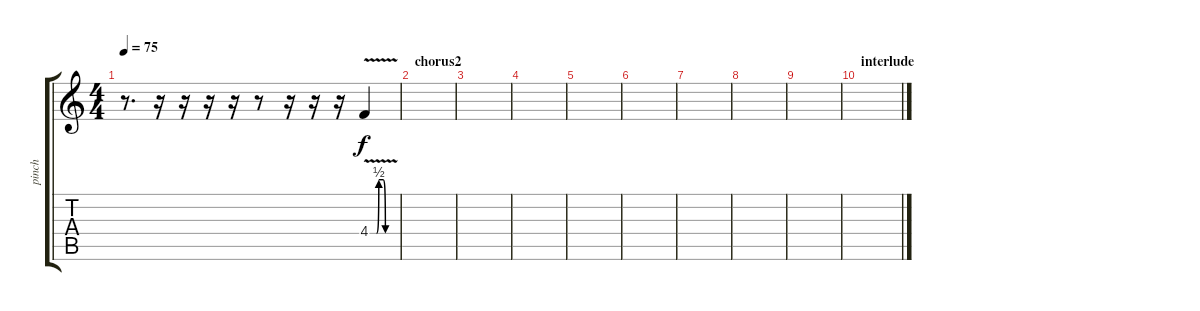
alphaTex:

\track ("pinch" "pinch") {instrument guitarharmonics}
\staff {score tabs}
\tuning (Eb4 Bb3 Gb3 Db3 Ab2 Db2) {hide}
\ts (4 4)
\tempo 75
\clef g2
\ks c
r.8{d dy f} r.16 r.16 r.16 r.16 r.8 r.16 r.16 r.16 4.4{be (custom 0 0 15 0 20 2 25 2 30 2 35 0 45 0 60 0) v}.4 |
\section ("" "chorus2")
|
|
|
|
|
|
|
|
\section ("" "interlude")
